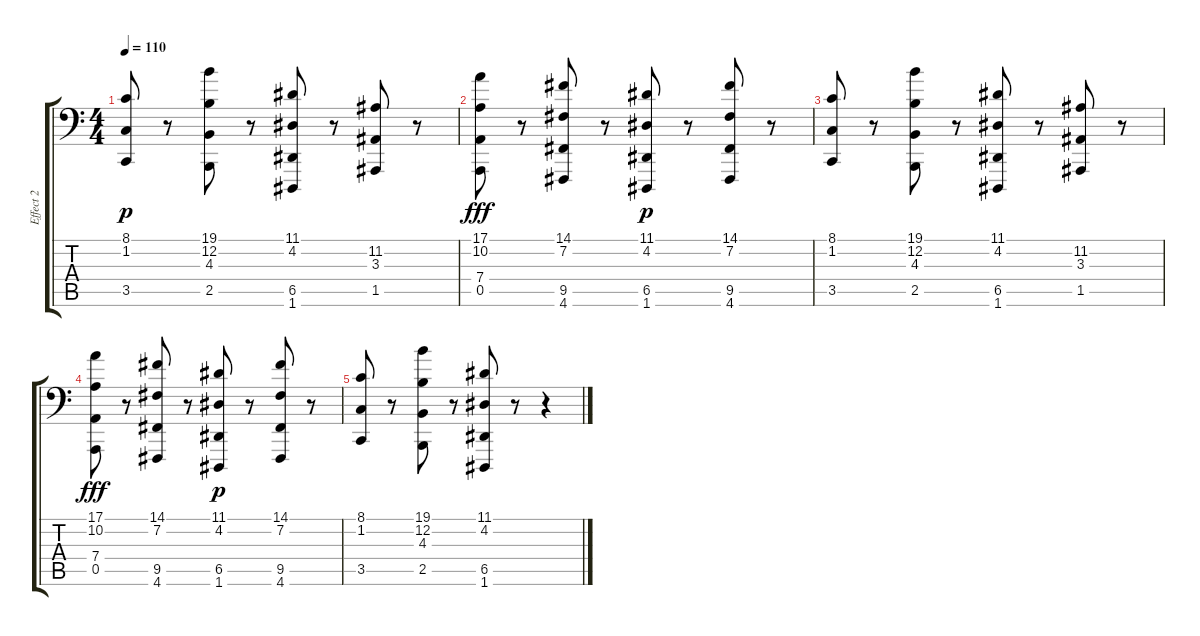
\track ("Effect 2" "Effect 2") {instrument distortionguitar}
\staff {score tabs}
\tuning (E2 B1 G1 D1 A0 D0) {hide}
\ts (4 4)
\tempo 110
\clef f4
\ks c
(8.1 1.2 3.5).8{dy p} r.8 (19.1 12.2 4.3 2.5).8 r.8 (11.1 4.2 6.5 1.6).8 r.8 (11.2 3.3 1.5).8 r.8 |
(17.1 10.2 7.4 0.5).8{dy fff} r.8 (14.1 7.2 9.5 4.6).8 r.8 (11.1 4.2 6.5 1.6).8{dy p} r.8 (14.1 7.2 9.5 4.6).8 r.8 |
(8.1 1.2 3.5).8 r.8 (19.1 12.2 4.3 2.5).8 r.8 (11.1 4.2 6.5 1.6).8 r.8 (11.2 3.3 1.5).8 r.8 |
(17.1 10.2 7.4 0.5).8{dy fff} r.8 (14.1 7.2 9.5 4.6).8 r.8 (11.1 4.2 6.5 1.6).8{dy p} r.8 (14.1 7.2 9.5 4.6).8 r.8 |
(8.1 1.2 3.5).8 r.8 (19.1 12.2 4.3 2.5).8 r.8 (11.1 4.2 6.5 1.6).8 r.8 r.4
